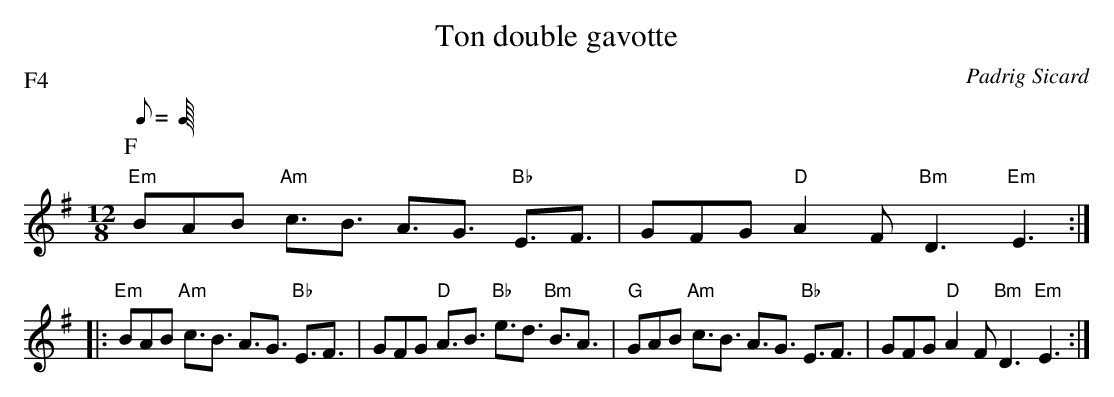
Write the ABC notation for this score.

X:1
T:Ton double gavotte
C:Padrig Sicard
P:F4
M:12/8
Q:C3=156
K:G % transposed from F
P:F
"Em"BAB "Am"c3/2B3/2 A3/2G3/2 "Bb"E3/2F3/2|\
GFG "D"A2 F "Bm"D3 "Em"E3:|
|:"Em"BAB "Am"c3/2B3/2 A3/2G3/2 "Bb"E3/2F3/2|\
GFG "D"A3/2B3/2 "Bb"e3/2d3/2 "Bm"B3/2A3/2|\
"G"GAB "Am"c3/2B3/2 A3/2G3/2 "Bb"E3/2F3/2|\
GFG "D"A2 F  "Bm"D3 "Em"E3:|
